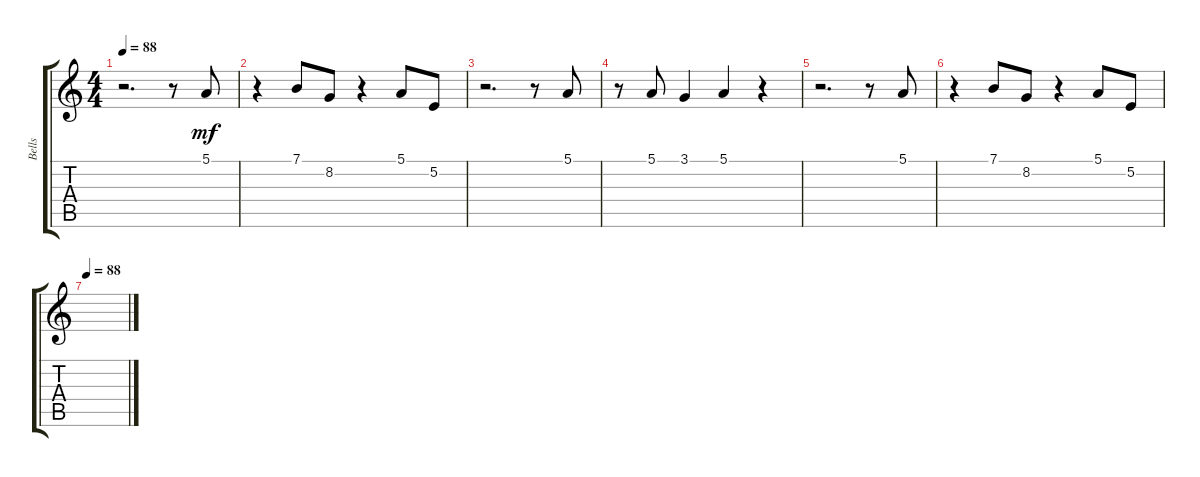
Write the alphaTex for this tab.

\track ("Bells" "Bells") {instrument tubularbells}
\staff {score tabs}
\tuning (E4 B3 G3 D3 A2 E2) {hide}
\ts (4 4)
\tempo 88
\clef g2
\ks c
r.2{d dy mf} r.8 5.1.8 |
r.4 7.1.8 8.2.8 r.4 5.1.8 5.2.8 |
r.2{d} r.8 5.1.8 |
r.8 5.1.8 3.1.4 5.1.4 r.4 |
r.2{d} r.8 5.1.8 |
r.4 7.1.8 8.2.8 r.4 5.1.8 5.2.8 |
\tempo 88
